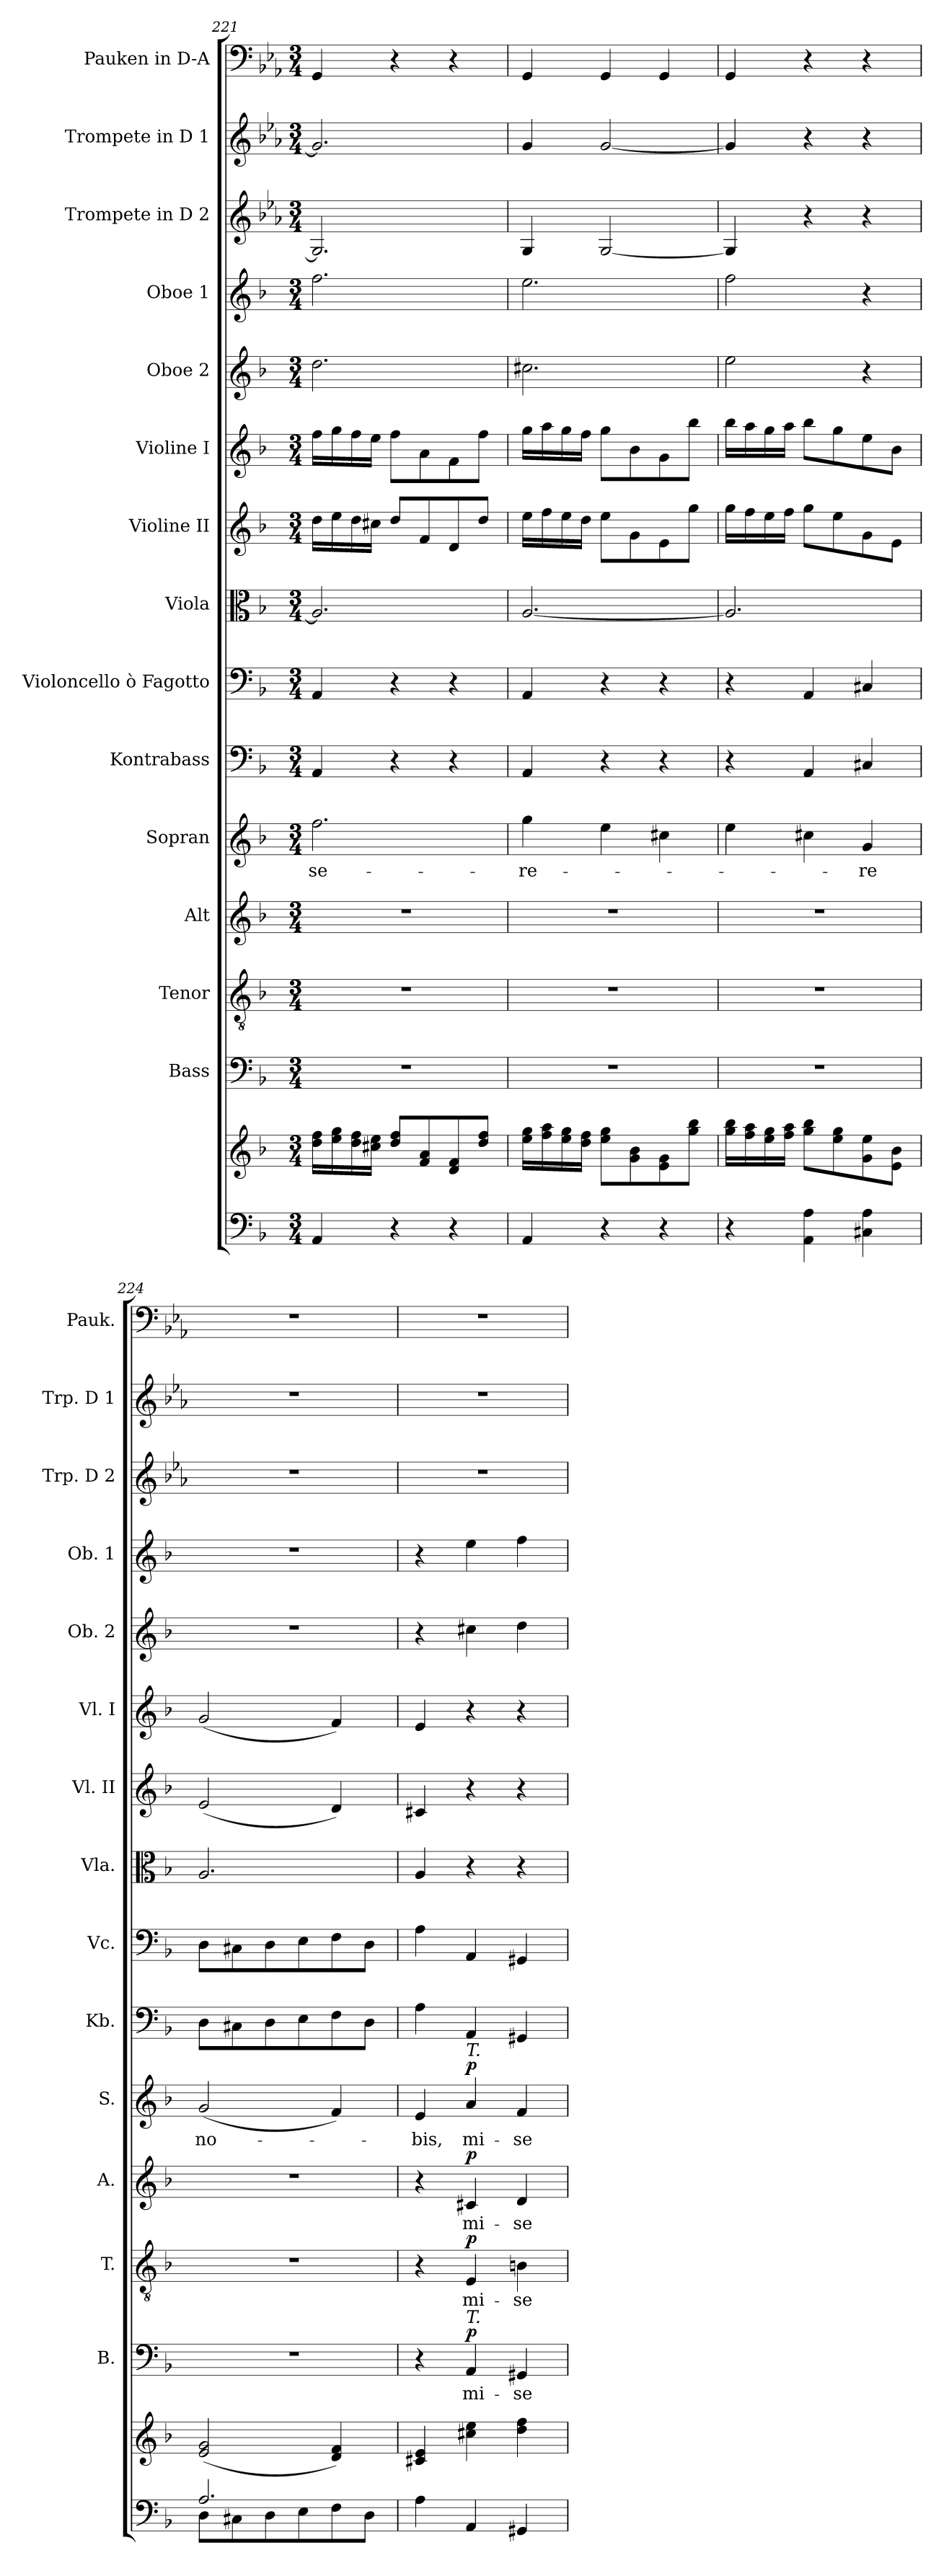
**kern	**kern	**kern	**text	**dynam	**kern	**text	**dynam	**kern	**text	**dynam	**kern	**text	**dynam	**kern	**kern	**kern	**kern	**kern	**kern	**kern	**kern	**kern	**kern
*part15	*part15	*part14	*part14	*part14	*part13	*part13	*part13	*part12	*part12	*part12	*part11	*part11	*part11	*part10	*part9	*part8	*part7	*part6	*part5	*part4	*part3	*part2	*part1
*staff16	*staff15	*staff14	*staff14	*staff14	*staff13	*staff13	*staff13	*staff12	*staff12	*staff12	*staff11	*staff11	*staff11	*staff10	*staff9	*staff8	*staff7	*staff6	*staff5	*staff4	*staff3	*staff2	*staff1
*	*	*I"Bass	*	*	*I"Tenor	*	*	*I"Alt	*	*	*I"Sopran	*	*	*I"Kontrabass	*I"Violoncello ò Fagotto	*I"Viola	*I"Violine II	*I"Violine I	*I"Oboe 2	*I"Oboe 1	*I"Trompete in D 2	*I"Trompete in D 1	*I"Pauken in D-A
*	*	*I'B.	*	*	*I'T.	*	*	*I'A.	*	*	*I'S.	*	*	*I'Kb.	*I'Vc.	*I'Vla.	*I'Vl. II	*I'Vl. I	*I'Ob. 2	*I'Ob. 1	*I'Trp. D 2	*I'Trp. D 1	*I'Pauk.
!!LO:PB:g=z
*clefF4	*clefG2	*clefF4	*	*	*clefGv2	*	*	*clefG2	*	*	*clefG2	*	*	*clefF4	*clefF4	*clefC3	*clefG2	*clefG2	*clefG2	*clefG2	*clefG2	*clefG2	*clefF4
*	*	*	*	*	*	*	*	*	*	*	*	*	*	*ITrd7c12	*	*	*	*	*	*	*ITrd-1c-2	*ITrd-1c-2	*ITrd-1c-2
*k[b-]	*k[b-]	*k[b-]	*	*	*k[b-]	*	*	*k[b-]	*	*	*k[b-]	*	*	*k[b-]	*k[b-]	*k[b-]	*k[b-]	*k[b-]	*k[b-]	*k[b-]	*k[b-]	*k[b-]	*k[b-]
*F:	*F:	*F:	*	*	*F:	*	*	*F:	*	*	*F:	*	*	*F:	*F:	*F:	*F:	*F:	*F:	*F:	*F:	*F:	*F:
*M3/4	*M3/4	*M3/4	*	*	*M3/4	*	*	*M3/4	*	*	*M3/4	*	*	*M3/4	*M3/4	*M3/4	*M3/4	*M3/4	*M3/4	*M3/4	*M3/4	*M3/4	*M3/4
=221	=221	=221	=221	=221	=221	=221	=221	=221	=221	=221	=221	=221	=221	=221	=221	=221	=221	=221	=221	=221	=221	=221	=221
!	!	!	!	!	!	!	!	!	!	!	!	!LO:LY:b	!	!	!	!	!	!	!	!	!	!	!
4AA/	16dd\ 16ff\LL	2.r	.	.	2.r	.	.	2.r	.	.	2.ff\	-se-	.	4AAA/	4AA/	2.A/]	16dd\LL	16ff\LL	2.dd\	2.ff\	2.A/]	2.a/]	4AA/
.	16ee\ 16gg\	.	.	.	.	.	.	.	.	.	.	.	.	.	.	.	16ee\	16gg\	.	.	.	.	.
.	16dd\ 16ff\	.	.	.	.	.	.	.	.	.	.	.	.	.	.	.	16dd\	16ff\	.	.	.	.	.
.	16cc#X\ 16ee\JJ	.	.	.	.	.	.	.	.	.	.	.	.	.	.	.	16cc#X\JJ	16ee\JJ	.	.	.	.	.
4r	8dd/ 8ff/L	.	.	.	.	.	.	.	.	.	.	.	.	4r	4r	.	8dd/L	8ff\L	.	.	.	.	4r
.	8f/ 8a/	.	.	.	.	.	.	.	.	.	.	.	.	.	.	.	8f/	8a\	.	.	.	.	.
4r	8d/ 8f/	.	.	.	.	.	.	.	.	.	.	.	.	4r	4r	.	8d/	8f\	.	.	.	.	4r
.	8dd/ 8ff/J	.	.	.	.	.	.	.	.	.	.	.	.	.	.	.	8dd/J	8ff\J	.	.	.	.	.
=222	=222	=222	=222	=222	=222	=222	=222	=222	=222	=222	=222	=222	=222	=222	=222	=222	=222	=222	=222	=222	=222	=222	=222
!	!	!	!	!	!	!	!	!	!	!	!	!LO:LY:b	!	!	!	!	!	!	!	!	!	!	!
4AA/	16ee\ 16gg\LL	2.r	.	.	2.r	.	.	2.r	.	.	4gg\	-re-	.	4AAA/	4AA/	[2.A/	16ee\LL	16gg\LL	2.cc#X\	2.ee\	4A/	4a/	4AA/
.	16ff\ 16aa\	.	.	.	.	.	.	.	.	.	.	.	.	.	.	.	16ff\	16aa\	.	.	.	.	.
.	16ee\ 16gg\	.	.	.	.	.	.	.	.	.	.	.	.	.	.	.	16ee\	16gg\	.	.	.	.	.
.	16dd\ 16ff\JJ	.	.	.	.	.	.	.	.	.	.	.	.	.	.	.	16dd\JJ	16ff\JJ	.	.	.	.	.
4r	8ee\ 8gg\L	.	.	.	.	.	.	.	.	.	4ee\	.	.	4r	4r	.	8ee\L	8gg\L	.	.	[2A/	[2a/	4AA/
.	8g\ 8b-\	.	.	.	.	.	.	.	.	.	.	.	.	.	.	.	8g\	8b-\	.	.	.	.	.
4r	8e\ 8g\	.	.	.	.	.	.	.	.	.	4cc#X\	.	.	4r	4r	.	8e\	8g\	.	.	.	.	4AA/
.	8gg\ 8bb-\J	.	.	.	.	.	.	.	.	.	.	.	.	.	.	.	8gg\J	8bb-\J	.	.	.	.	.
=223	=223	=223	=223	=223	=223	=223	=223	=223	=223	=223	=223	=223	=223	=223	=223	=223	=223	=223	=223	=223	=223	=223	=223
4r	16gg\ 16bb-\LL	2.r	.	.	2.r	.	.	2.r	.	.	4ee\	.	.	4r	4r	2.A/]	16gg\LL	16bb-\LL	2ee\	2ff\	4A/]	4a/]	4AA/
.	16ff\ 16aa\	.	.	.	.	.	.	.	.	.	.	.	.	.	.	.	16ff\	16aa\	.	.	.	.	.
.	16ee\ 16gg\	.	.	.	.	.	.	.	.	.	.	.	.	.	.	.	16ee\	16gg\	.	.	.	.	.
.	16ff\ 16aa\JJ	.	.	.	.	.	.	.	.	.	.	.	.	.	.	.	16ff\JJ	16aa\JJ	.	.	.	.	.
4AA\ 4A\	8gg\ 8bb-\L	.	.	.	.	.	.	.	.	.	4cc#X\	.	.	4AAA/	4AA/	.	8gg\L	8bb-\L	.	.	4r	4r	4r
.	8ee\ 8gg\	.	.	.	.	.	.	.	.	.	.	.	.	.	.	.	8ee\	8gg\	.	.	.	.	.
!	!	!	!	!	!	!	!	!	!	!	!	!LO:LY:b	!	!	!	!	!	!	!	!	!	!	!
4C#X\ 4A\	8g\ 8ee\	.	.	.	.	.	.	.	.	.	4g/	-re	.	4CC#X/	4C#X/	.	8g\	8ee\	4r	4r	4r	4r	4r
.	8e\ 8b-\J	.	.	.	.	.	.	.	.	.	.	.	.	.	.	.	8e\J	8b-\J	.	.	.	.	.
=224	=224	=224	=224	=224	=224	=224	=224	=224	=224	=224	=224	=224	=224	=224	=224	=224	=224	=224	=224	=224	=224	=224	=224
*^	*	*	*	*	*	*	*	*	*	*	*	*	*	*	*	*	*	*	*	*	*	*	*
!	!	!	!	!	!	!	!	!	!	!	!	!	!LO:LY:b	!	!	!	!	!	!	!	!	!	!	!
2.A/	8D\L	(<2e/ 2g/	2.r	.	.	2.r	.	.	2.r	.	.	(<2g/	no-	.	8DD\L	8D\L	2.A/	(<2e/	(<2g/	2.r	2.r	2.r	2.r	2.r
.	8C#X\	.	.	.	.	.	.	.	.	.	.	.	.	.	8CC#X\	8C#X\	.	.	.	.	.	.	.	.
.	8D\	.	.	.	.	.	.	.	.	.	.	.	.	.	8DD\	8D\	.	.	.	.	.	.	.	.
.	8E\	.	.	.	.	.	.	.	.	.	.	.	.	.	8EE\	8E\	.	.	.	.	.	.	.	.
.	8F\	4d/ 4f/)	.	.	.	.	.	.	.	.	.	4f/)	.	.	8FF\	8F\	.	4d/)	4f/)	.	.	.	.	.
.	8D\J	.	.	.	.	.	.	.	.	.	.	.	.	.	8DD\J	8D\J	.	.	.	.	.	.	.	.
=225	=225	=225	=225	=225	=225	=225	=225	=225	=225	=225	=225	=225	=225	=225	=225	=225	=225	=225	=225	=225	=225	=225	=225	=225
!	!	!	!	!	!	!	!	!	!	!	!	!	!LO:LY:b	!	!	!	!	!	!	!	!	!	!	!
*v	*v	*	*	*	*	*	*	*	*	*	*	*	*	*	*	*	*	*	*	*	*	*	*	*
4A\	4c#X/ 4e/	4r	.	.	4r	.	.	4r	.	.	4e/	-bis,	.	4AA\	4A\	4A/	4c#X/	4e/	4r	4r	2.r	2.r	2.r
!	!	!	!	!	!	!	!	!	!	!	!LO:TX:a:i:t=T.	!	!	!	!	!	!	!	!	!	!	!	!
!	!	!LO:TX:a:i:t=T.	!	!	!	!	!	!	!	!	!	!	!	!	!	!	!	!	!	!	!	!	!
!	!	!	!LO:LY:b	!LO:DY:a	!	!LO:LY:b	!LO:DY:a	!	!LO:LY:b	!LO:DY:a	!	!LO:LY:b	!LO:DY:a	!	!	!	!	!	!	!	!	!	!
4AA/	4cc#X\ 4ee\	4AA/	mi-	p	4E/	mi-	p	4c#X/	mi-	p	4a/	mi-	p	4AAA/	4AA/	4r	4r	4r	4cc#X\	4ee\	.	.	.
!	!	!	!LO:LY:b	!	!	!LO:LY:b	!	!	!LO:LY:b	!	!	!LO:LY:b	!	!	!	!	!	!	!	!	!	!	!
4GG#X/	4dd\ 4ff\	4GG#X/	-se-	.	4Bn\	-se-	.	4d/	-se-	.	4f/	-se-	.	4GGG#X/	4GG#X/	4r	4r	4r	4dd\	4ff\	.	.	.
=	=	=	=	=	=	=	=	=	=	=	=	=	=	=	=	=	=	=	=	=	=	=	=
*-	*-	*-	*-	*-	*-	*-	*-	*-	*-	*-	*-	*-	*-	*-	*-	*-	*-	*-	*-	*-	*-	*-	*-
